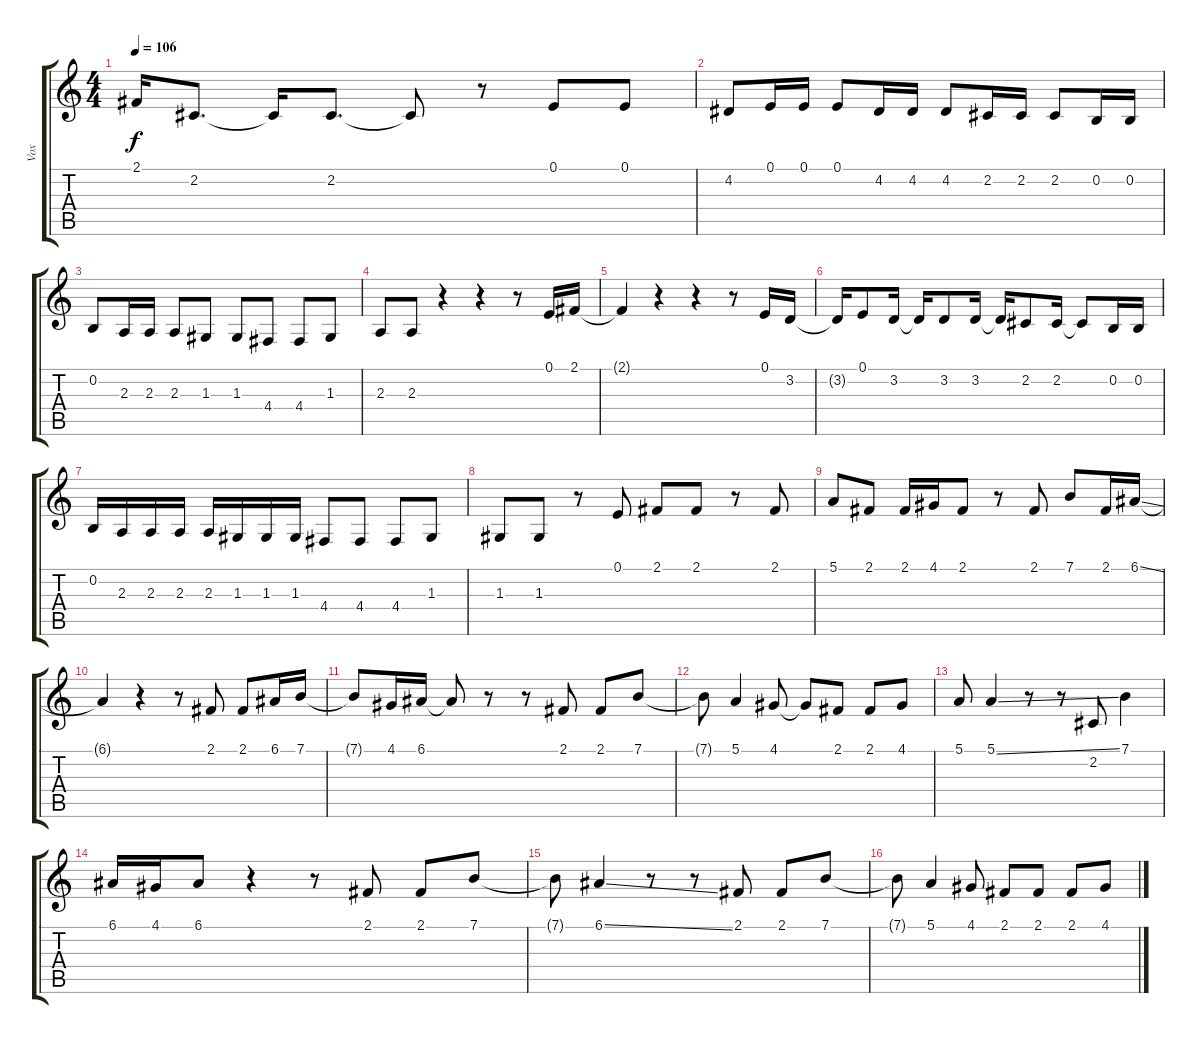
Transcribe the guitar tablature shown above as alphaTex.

\track ("Vox" "Vox") {instrument tenorsax}
\staff {score tabs}
\tuning (E4 B3 G3 D3 A2 E2) {hide}
\ts (4 4)
\tempo 106
\clef g2
\ks c
2.1{t}.16{dy f} 2.2.8{d} 2.2{t}.16 2.2.8{d} 2.2{t}.8 r.8 0.1.8 0.1.8 |
4.2.8 0.1.16 0.1.16 0.1.8 4.2.16 4.2.16 4.2.8 2.2.16 2.2.16 2.2.8 0.2.16 0.2.16 |
0.2.8 2.3.16 2.3.16 2.3.8 1.3.8 1.3.8 4.4.8 4.4.8 1.3.8 |
2.3.8 2.3.8 r.4 r.4 r.8 0.1.16 2.1.16 |
2.1{t}.4 r.4 r.4 r.8 0.1.16 3.2.16 |
3.2{t}.16 0.1.8 3.2.16 3.2{t}.16 3.2.8 3.2.16 3.2{t}.16 2.2.8 2.2.16 2.2{t}.8 0.2.16 0.2.16 |
0.2.16 2.3.16 2.3.16 2.3.16 2.3.16 1.3.16 1.3.16 1.3.16 4.4.8 4.4.8 4.4.8 1.3.8 |
1.3.8 1.3.8 r.8 0.1.8 2.1.8 2.1.8 r.8 2.1.8 |
5.1.8 2.1.8 2.1.16 4.1.16 2.1.8 r.8 2.1.8 7.1.8 2.1.16 6.1{ss}.16 |
6.1{t}.4 r.4 r.8 2.1.8 2.1.8 6.1.16 7.1.16 |
7.1{t}.8 4.1.16 6.1.16 6.1{t}.8 r.8 r.8 2.1.8 2.1.8 7.1.8 |
7.1{t}.8 5.1.4 4.1.8 4.1{t}.8 2.1.8 2.1.8 4.1.8 |
5.1.8 5.1{ss}.4 r.8 r.8 2.2.8 7.1.4 |
6.1.16 4.1.16 6.1.8 r.4 r.8 2.1.8 2.1.8 7.1.8 |
7.1{t}.8 6.1{ss}.4 r.8 r.8 2.1.8 2.1.8 7.1.8 |
7.1{t}.8 5.1.4 4.1.8 2.1.8 2.1.8 2.1.8 4.1.8
